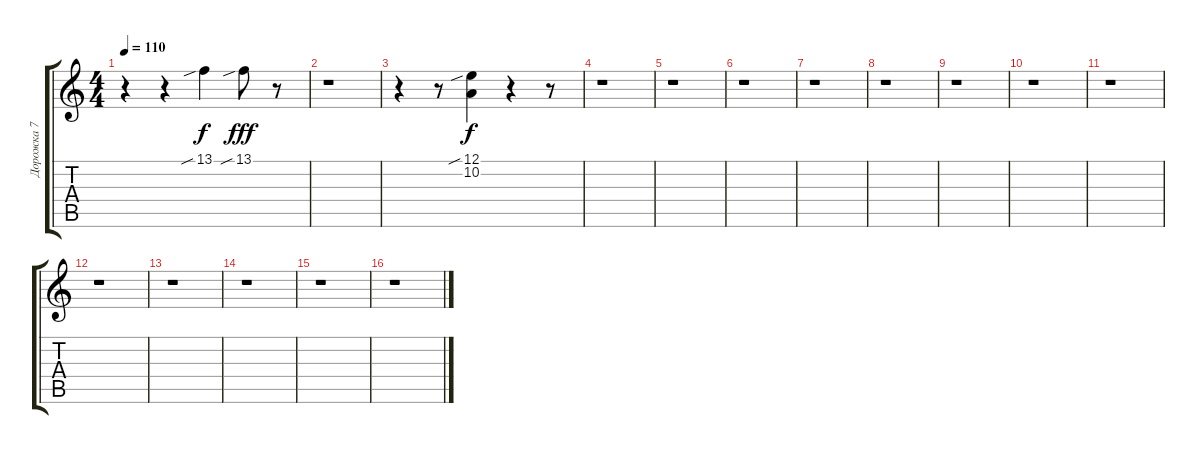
\track ("Дорожка 7" "Дорожка 7") {instrument altosax}
\staff {score tabs}
\tuning (E4 B3 G3 D3 A2 E2) {hide}
\ts (4 4)
\tempo 110
\clef g2
\ks c
r.4{dy f} r.4 13.1{sib}.4 13.1{sib}.8{dy fff} r.8 |
r.1 |
r.4 r.8 (12.1{sib} 10.2).4{dy f} r.4 r.8 |
r.1 |
r.1 |
r.1 |
r.1 |
r.1 |
r.1 |
r.1 |
r.1 |
r.1 |
r.1 |
r.1 |
r.1 |
r.1
